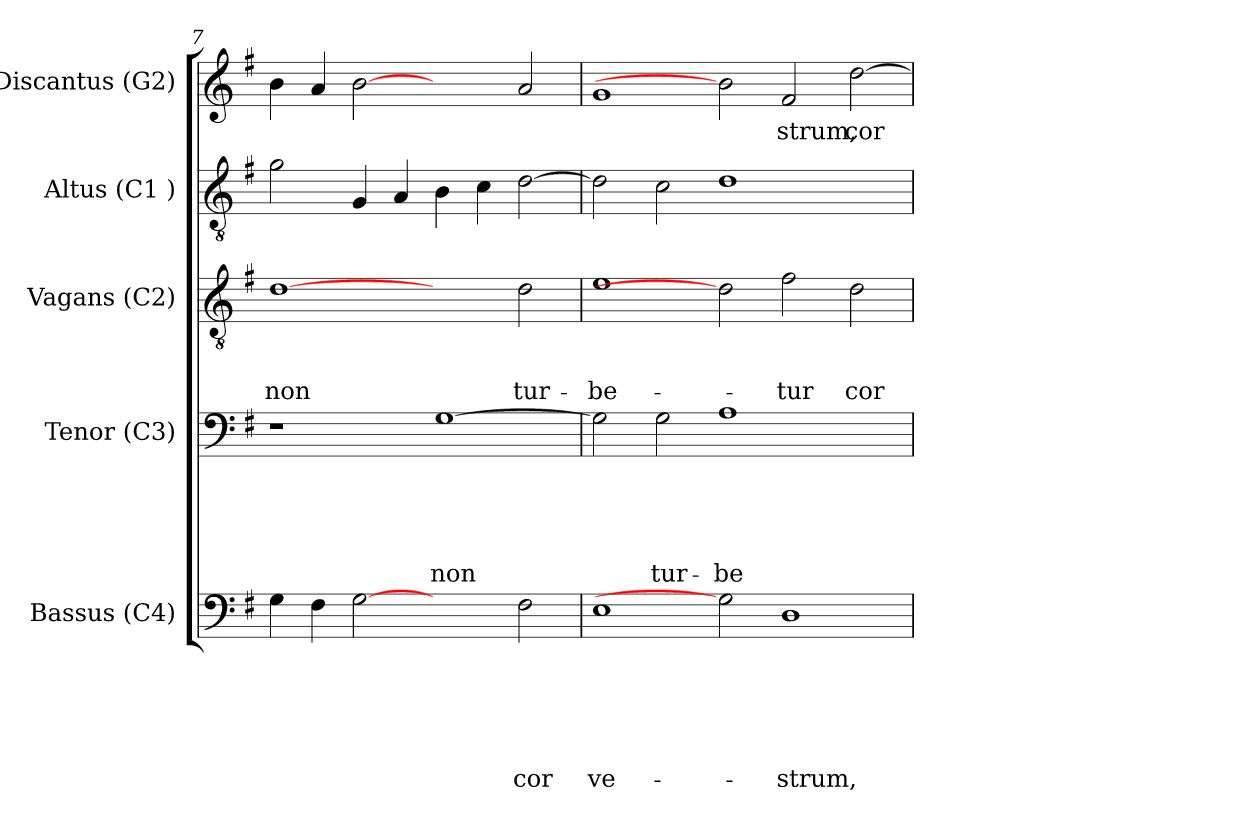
**kern	**text	**text	**text	**text	**text	**text	**kern	**text	**text	**text	**text	**text	**kern	**text	**text	**text	**kern	**kern	**text
*part5	*part5	*part5	*part5	*part5	*part5	*part5	*part4	*part4	*part4	*part4	*part4	*part4	*part3	*part3	*part3	*part3	*part2	*part1	*part1
*staff5	*staff5	*staff5	*staff5	*staff5	*staff5	*staff5	*staff4	*staff4	*staff4	*staff4	*staff4	*staff4	*staff3	*staff3	*staff3	*staff3	*staff2	*staff1	*staff1
*I"Bassus (C4)	*	*	*	*	*	*	*I"Tenor (C3)	*	*	*	*	*	*I"Vagans (C2)	*	*	*	*I"Altus (C1 )	*I"Discantus (G2)	*
*I'B.	*	*	*	*	*	*	*I'T.	*	*	*	*	*	*I'V.	*	*	*	*I'A.	*I'D.	*
*clefF4	*	*	*	*	*	*	*clefF4	*	*	*	*	*	*clefGv2	*	*	*	*clefGv2	*clefG2	*
*k[f#]	*	*	*	*	*	*	*k[f#]	*	*	*	*	*	*k[f#]	*	*	*	*k[f#]	*k[f#]	*
*G:	*	*	*	*	*	*	*G:	*	*	*	*	*	*G:	*	*	*	*G:	*G:	*
=7	=7	=7	=7	=7	=7	=7	=7	=7	=7	=7	=7	=7	=7	=7	=7	=7	=7	=7	=7
!	!	!	!	!	!	!	!	!	!	!	!	!	!	!	!	!LO:LY:b	!	!	!
4G\	.	.	.	.	.	.	1r	.	.	.	.	.	[1d	.	.	non	2g\	4b\	.
4F#\	.	.	.	.	.	.	.	.	.	.	.	.	.	.	.	.	.	4a/	.
[2G	.	.	.	.	.	.	.	.	.	.	.	.	.	.	.	.	4G/	[2b	.
.	.	.	.	.	.	.	.	.	.	.	.	.	.	.	.	.	4A/	.	.
!	!	!	!	!	!	!	!	!	!	!	!	!LO:LY:b	!	!	!	!	!	!	!
2ryy	.	.	.	.	.	.	[>1G	.	.	.	.	non	2ryy	.	.	.	4B\	2ryy	.
.	.	.	.	.	.	.	.	.	.	.	.	.	.	.	.	.	4c\	.	.
!	!	!	!	!	!	!LO:LY:b	!	!	!	!	!	!	!	!	!	!LO:LY:b	!	!	!
2F#\	.	.	.	.	.	cor	.	.	.	.	.	.	2d\	.	.	tur-	[>2d\	2a/	.
=8	=8	=8	=8	=8	=8	=8	=8	=8	=8	=8	=8	=8	=8	=8	=8	=8	=8	=8	=8
!	!	!	!	!	!	!LO:LY:b	!	!	!	!	!	!	!	!	!	!LO:LY:b	!	!	!
1E	.	.	.	.	.	ve-	2G\]	.	.	.	.	.	1e	.	.	-be-	2d\]	1g	.
!	!	!	!	!	!	!	!	!	!	!	!	!LO:LY:b	!	!	!	!	!	!	!
.	.	.	.	.	.	.	2G\	.	.	.	.	tur-	.	.	.	.	2c\	.	.
!	!	!	!	!	!	!	!	!	!	!	!	!LO:LY:b	!	!	!	!	!	!	!
2G]	.	.	.	.	.	.	1A	.	.	.	.	-be-	2d]	.	.	.	1d	2b]	.
!	!	!	!	!	!	!LO:LY:b	!	!	!	!	!	!	!	!	!	!LO:LY:b	!	!	!LO:LY:b
1D	.	.	.	.	.	-strum,	.	.	.	.	.	.	2f#\	.	.	-tur	.	2f#/	-strum,
!	!	!	!	!	!	!	!	!	!	!	!	!	!	!	!	!LO:LY:b	!	!	!LO:LY:b
.	.	.	.	.	.	.	2ryy	.	.	.	.	.	2d\	.	.	cor	2ryy	[>2dd\	cor
=	=	=	=	=	=	=	=	=	=	=	=	=	=	=	=	=	=	=	=
*-	*-	*-	*-	*-	*-	*-	*-	*-	*-	*-	*-	*-	*-	*-	*-	*-	*-	*-	*-
